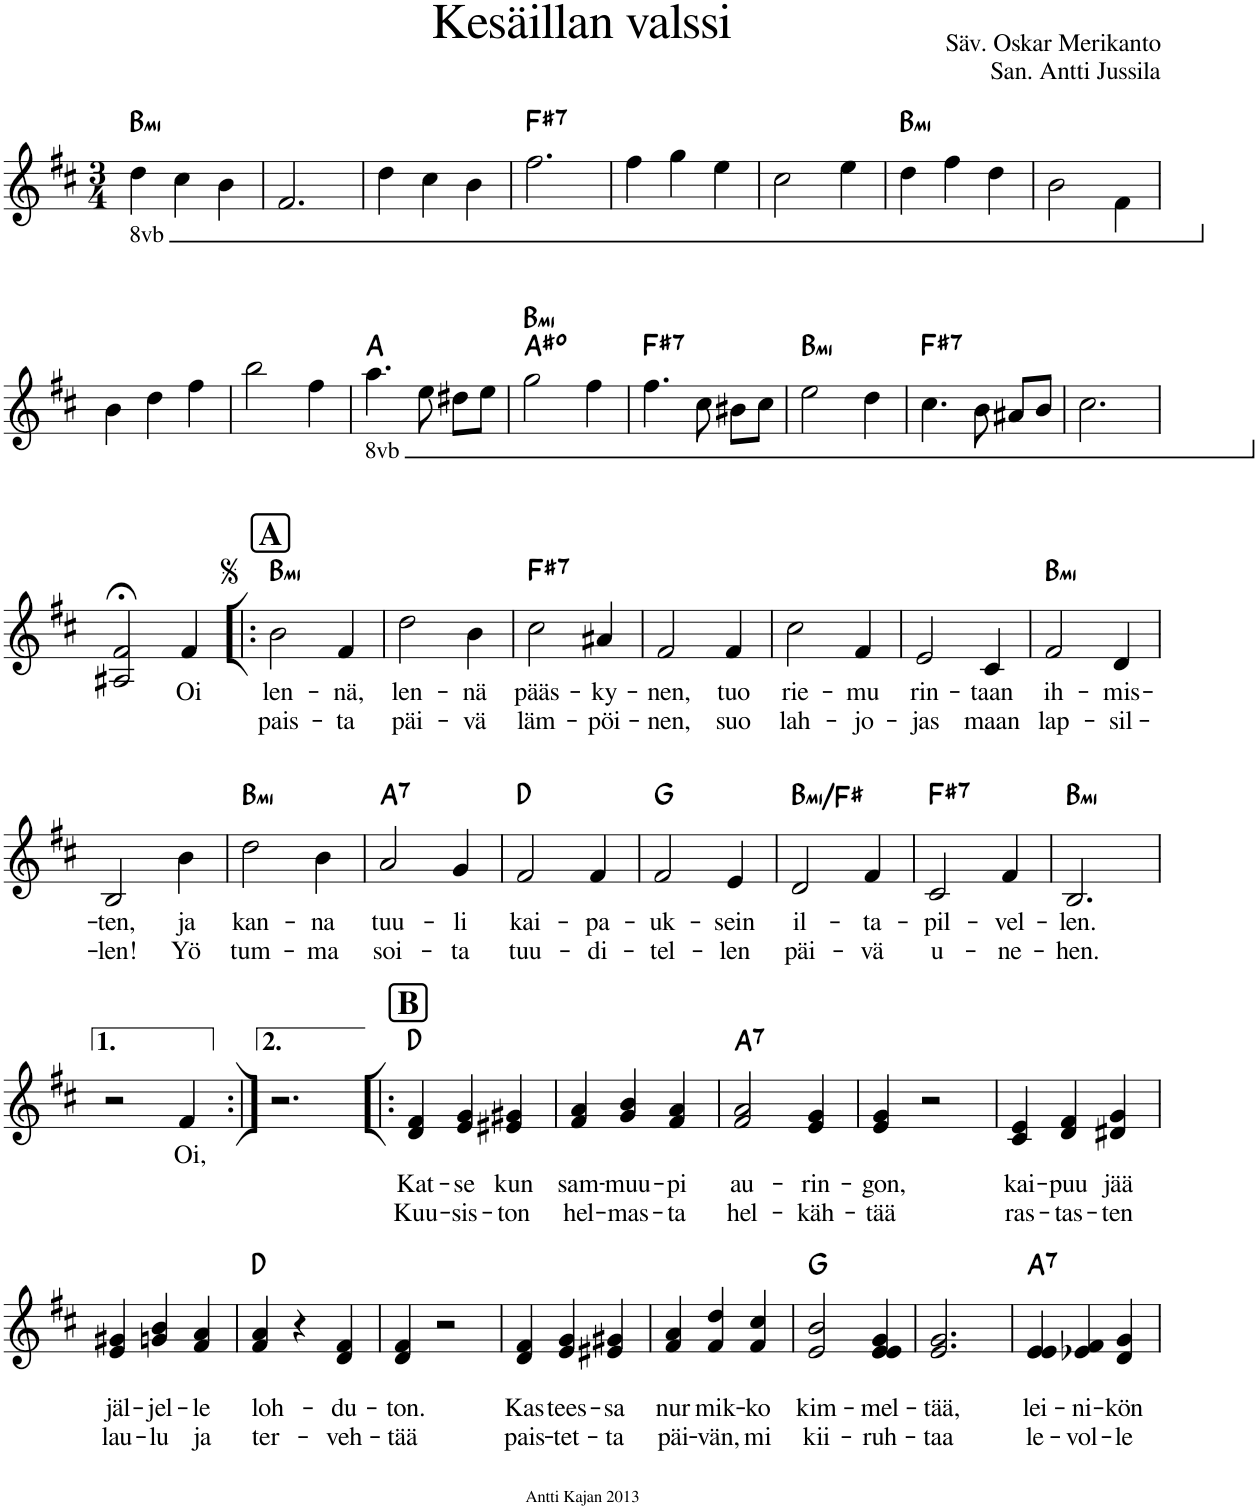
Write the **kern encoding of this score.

**kern	**text	**text	**text	**harte
*part1	*part1	*part1	*part1	*part1
*staff1	*staff1	*staff1	*staff1	*
*I"Piano	*	*	*	*
*I'Pno	*	*	*	*
*clefG2	*	*	*	*
*k[f#c#]	*	*	*	*
*M3/4	*	*	*	*
*8ba	*	*	*	*
=1	=1	=1	=1	=1
!	!	!	!	!LO:H:kt=mi
4d\	.	.	.	B:min
4c#\	.	.	.	.
4B\	.	.	.	.
=2	=2	=2	=2	=2
*X8ba	*	*	*	*
2.f#/	.	.	.	.
=3	=3	=3	=3	=3
4dd\	.	.	.	.
4cc#\	.	.	.	.
4b\	.	.	.	.
=4	=4	=4	=4	=4
!	!	!	!	!LO:H:kt=7
2.ff#\	.	.	.	F#:7
=5	=5	=5	=5	=5
4ff#\	.	.	.	.
4gg\	.	.	.	.
4ee\	.	.	.	.
=6	=6	=6	=6	=6
2cc#\	.	.	.	.
4ee\	.	.	.	.
=7	=7	=7	=7	=7
!	!	!	!	!LO:H:kt=mi
4dd\	.	.	.	B:min
4ff#\	.	.	.	.
4dd\	.	.	.	.
=8	=8	=8	=8	=8
2b\	.	.	.	.
4f#\	.	.	.	.
!!LO:LB:g=z
=9	=9	=9	=9	=9
4b\	.	.	.	.
4dd\	.	.	.	.
4ff#\	.	.	.	.
=10	=10	=10	=10	=10
2bb\	.	.	.	.
4ff#\	.	.	.	.
=11	=11	=11	=11	=11
*8ba	*	*	*	*
4.a\	.	.	.	A:maj
8e\	.	.	.	.
8d#X\L	.	.	.	.
8e\J	.	.	.	.
=12	=12	=12	=12	=12
*X8ba	*	*	*	*
!	!	!	!	!LO:H:n=2:kt=mi
2gg\	.	.	.	A#:dim B:min
4ff#\	.	.	.	.
=13	=13	=13	=13	=13
!	!	!	!	!LO:H:kt=7
4.ff#\	.	.	.	F#:7
8cc#\	.	.	.	.
8b#X\L	.	.	.	.
8cc#\J	.	.	.	.
=14	=14	=14	=14	=14
!	!	!	!	!LO:H:kt=mi
2ee\	.	.	.	B:min
4dd\	.	.	.	.
=15	=15	=15	=15	=15
!	!	!	!	!LO:H:kt=7
4.cc#\	.	.	.	F#:7
8b\	.	.	.	.
8a#X/L	.	.	.	.
8b/J	.	.	.	.
=16	=16	=16	=16	=16
2.cc#\	.	.	.	.
!!LO:LB:g=z
=17	=17	=17	=17	=17
2A#X/;< 2f#/;<	.	.	.	.
!	!LO:LY:b	!	!	!
4f#/	Oi	.	.	.
=18!|:	=18!|:	=18!|:	=18!|:	=18!|:
!LO:TX:a:B:t=A	!	!	!	!
!	!LO:LY:b	!LO:LY:b	!	!LO:H:kt=mi
2b\	len-	pais-	.	B:min
!	!LO:LY:b	!LO:LY:b	!	!
4f#/	-nä,	-ta	.	.
=19	=19	=19	=19	=19
!	!LO:LY:b	!LO:LY:b	!	!
2dd\	len-	päi-	.	.
!	!LO:LY:b	!LO:LY:b	!	!
4b\	-nä	-vä	.	.
=20	=20	=20	=20	=20
!	!LO:LY:b	!LO:LY:b	!	!LO:H:kt=7
2cc#\	pääs-	läm-	.	F#:7
!	!LO:LY:b	!LO:LY:b	!	!
4a#X/	-ky-	-pöi-	.	.
=21	=21	=21	=21	=21
!	!LO:LY:b	!LO:LY:b	!	!
2f#/	-nen,	-nen,	.	.
!	!LO:LY:b	!LO:LY:b	!	!
4f#/	tuo	suo	.	.
=22	=22	=22	=22	=22
!	!LO:LY:b	!LO:LY:b	!	!
2cc#\	rie-	lah-	.	.
!	!LO:LY:b	!LO:LY:b	!	!
4f#/	-mu	-jo-	.	.
=23	=23	=23	=23	=23
!	!LO:LY:b	!LO:LY:b	!	!
2e/	rin-	-jas	.	.
!	!LO:LY:b	!LO:LY:b	!	!
4c#/	-taan	maan	.	.
=24	=24	=24	=24	=24
!	!LO:LY:b	!LO:LY:b	!	!LO:H:kt=mi
2f#/	ih-	lap-	.	B:min
!	!LO:LY:b	!LO:LY:b	!	!
4d/	-mis-	-sil-	.	.
!!LO:LB:g=z
=25	=25	=25	=25	=25
!	!LO:LY:b	!LO:LY:b	!	!
2B/	-ten,	-len!	.	.
!	!LO:LY:b	!LO:LY:b	!	!
4b\	ja	Yö	.	.
=26	=26	=26	=26	=26
!	!LO:LY:b	!LO:LY:b	!	!LO:H:kt=mi
2dd\	kan-	tum-	.	B:min
!	!LO:LY:b	!LO:LY:b	!	!
4b\	-na	-ma	.	.
=27	=27	=27	=27	=27
!	!LO:LY:b	!LO:LY:b	!	!LO:H:kt=7
2a/	tuu-	soi-	.	A:7
!	!LO:LY:b	!LO:LY:b	!	!
4g/	-li	-ta	.	.
=28	=28	=28	=28	=28
!	!LO:LY:b	!LO:LY:b	!	!
2f#/	kai-	tuu-	.	D:maj
!	!LO:LY:b	!LO:LY:b	!	!
4f#/	-pa-	-di-	.	.
=29	=29	=29	=29	=29
!	!LO:LY:b	!LO:LY:b	!	!
2f#/	-uk-	-tel-	.	G:maj
!	!LO:LY:b	!LO:LY:b	!	!
4e/	-sein	-len	.	.
=30	=30	=30	=30	=30
!	!LO:LY:b	!LO:LY:b	!	!LO:H:kt=mi
2d/	il-	päi-	.	B:min/5
!	!LO:LY:b	!LO:LY:b	!	!
4f#/	-ta-	-vä	.	.
=31	=31	=31	=31	=31
!	!LO:LY:b	!LO:LY:b	!	!LO:H:kt=7
2c#/	-pil-	u-	.	F#:7
!	!LO:LY:b	!LO:LY:b	!	!
4f#/	-vel-	-ne-	.	.
=32	=32	=32	=32	=32
!	!LO:LY:b	!LO:LY:b	!	!LO:H:kt=mi
2.B/	-len.	-hen.	.	B:min
!!LO:LB:g=z
=33	=33	=33	=33	=33
2r	.	.	.	.
!	!LO:LY:b	!	!	!
4f#/	Oi,	.	.	.
=34:|!	=34:|!	=34:|!	=34:|!	=34:|!
2.r	.	.	.	.
=35!|:	=35!|:	=35!|:	=35!|:	=35!|:
!LO:TX:a:B:t=B	!	!	!	!
!	!	!LO:LY:b	!LO:LY:b	!
4d/ 4f#/	.	Kat-	Kuu-	D:maj
!	!	!LO:LY:b	!LO:LY:b	!
4e/ 4g/	.	-se	-sis-	.
!	!	!LO:LY:b	!LO:LY:b	!
4e#X/ 4g#X/	.	kun	-ton	.
=36	=36	=36	=36	=36
!	!	!LO:LY:b	!LO:LY:b	!
4f#/ 4a/	.	sam-	hel-	.
!	!	!LO:LY:b	!LO:LY:b	!
4g/ 4b/	.	-muu-	-mas-	.
!	!	!LO:LY:b	!LO:LY:b	!
4f#/ 4a/	.	-pi	-ta	.
=37	=37	=37	=37	=37
!	!	!LO:LY:b	!LO:LY:b	!LO:H:kt=7
2f#/ 2a/	.	au-	hel-	A:7
!	!	!LO:LY:b	!LO:LY:b	!
4e/ 4g/	.	-rin-	-käh-	.
=38	=38	=38	=38	=38
!	!	!LO:LY:b	!LO:LY:b	!
4e/ 4g/	.	-gon,	-tää	.
2r	.	.	.	.
=39	=39	=39	=39	=39
!	!	!LO:LY:b	!LO:LY:b	!
4c#/ 4e/	.	kai-	ras-	.
!	!	!LO:LY:b	!LO:LY:b	!
4d/ 4f#/	.	-puu	-tas-	.
!	!	!LO:LY:b	!LO:LY:b	!
4d#X/ 4g/	.	jää	-ten	.
!!LO:LB:g=z
=40	=40	=40	=40	=40
!	!	!LO:LY:b	!LO:LY:b	!
4e/ 4g#X/	.	jäl-	lau-	.
!	!	!LO:LY:b	!LO:LY:b	!
4gn/ 4b/	.	-jel-	-lu	.
!	!	!LO:LY:b	!LO:LY:b	!
4f#/ 4a/	.	-le	ja	.
=41	=41	=41	=41	=41
!	!	!LO:LY:b	!LO:LY:b	!
4f#/ 4a/	.	loh-	ter-	D:maj
4r	.	.	.	.
!	!	!LO:LY:b	!LO:LY:b	!
4d/ 4f#/	.	-du-	-veh-	.
=42	=42	=42	=42	=42
!	!	!LO:LY:b	!LO:LY:b	!
4d/ 4f#/	.	-ton.	-tää	.
2r	.	.	.	.
=43	=43	=43	=43	=43
!	!	!LO:LY:b	!LO:LY:b	!
4d/ 4f#/	.	Kas-	pais-	.
!	!	!LO:LY:b	!LO:LY:b	!
4e/ 4g/	.	-tees-	-tet-	.
!	!	!LO:LY:b	!LO:LY:b	!
4e#X/ 4g#X/	.	-sa	-ta	.
=44	=44	=44	=44	=44
!	!	!LO:LY:b	!LO:LY:b	!
4f#/ 4a/	.	nur-	päi-	.
!	!	!LO:LY:b	!LO:LY:b	!
4f#/ 4dd/	.	-mik-	-vän,	.
!	!	!LO:LY:b	!LO:LY:b	!
4f#/ 4cc#/	.	-ko	mi	.
=45	=45	=45	=45	=45
!	!	!LO:LY:b	!LO:LY:b	!
2e/ 2b/	.	kim-	kii-	G:maj
!	!	!LO:LY:b	!LO:LY:b	!
4e/ 4e/ 4e/ 4g/	.	-mel-	-ruh-	.
=46	=46	=46	=46	=46
!	!	!LO:LY:b	!LO:LY:b	!
2.e/ 2.g/	.	-tää,	-taa	.
=47	=47	=47	=47	=47
!	!	!LO:LY:b	!LO:LY:b	!LO:H:kt=7
4e/ 4e/ 4e/	.	lei-	le-	A:7
!	!	!LO:LY:b	!LO:LY:b	!
4e-X/ 4f#/	.	-ni-	-vol-	.
!	!	!LO:LY:b	!LO:LY:b	!
4d/ 4g/	.	-kön	-le	.
=	=	=	=	=
*-	*-	*-	*-	*-
